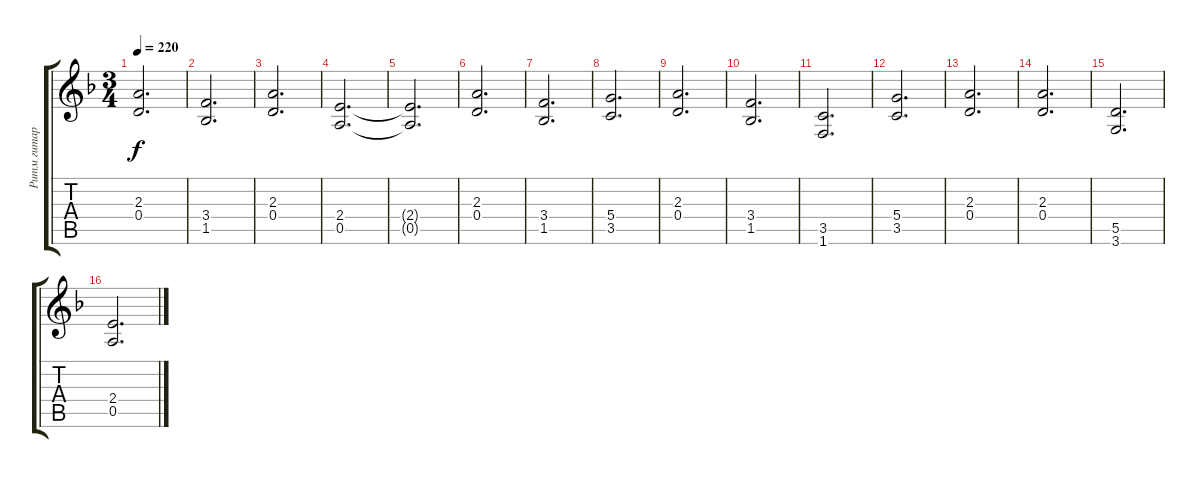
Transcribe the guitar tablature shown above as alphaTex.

\track ("Ритм гитара" "Ритм гитар") {instrument distortionguitar}
\staff {score tabs}
\tuning (E4 B3 G3 D3 A2 E2) {hide}
\ts (3 4)
\tempo 220
\clef g2
\ks f
(2.3 0.4).2{d dy f} |
(3.4 1.5).2{d} |
(2.3 0.4).2{d} |
(2.4 0.5).2{d} |
(2.4{t} 0.5{t}).2{d} |
(2.3 0.4).2{d} |
(3.4 1.5).2{d} |
(5.4 3.5).2{d} |
(2.3 0.4).2{d} |
(3.4 1.5).2{d} |
(3.5 1.6).2{d} |
(5.4 3.5).2{d} |
(2.3 0.4).2{d} |
(2.3 0.4).2{d} |
(5.5 3.6).2{d} |
(2.4 0.5).2{d}
